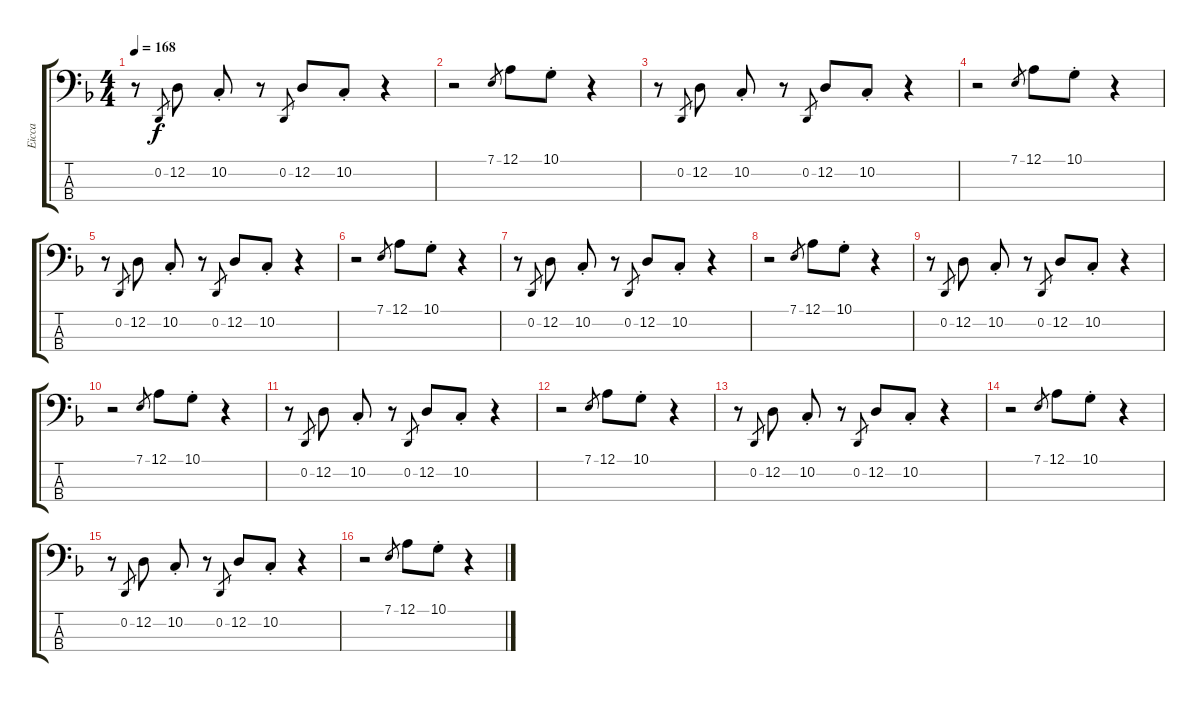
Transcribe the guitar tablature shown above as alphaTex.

\track ("Eicca" "Eicca") {instrument cello}
\staff {score tabs}
\tuning (A2 D2 G1 C1) {hide}
\ts (4 4)
\tempo 168
\clef f4
\ks f
r.8{dy f} 0.2.8{gr} 12.2.8 10.2{st}.8 r.8 0.2.8{gr} 12.2.8 10.2{st}.8 r.4 |
r.2 7.1.8{gr} 12.1.8 10.1{st}.8 r.4 |
r.8 0.2.8{gr} 12.2.8 10.2{st}.8 r.8 0.2.8{gr} 12.2.8 10.2{st}.8 r.4 |
r.2 7.1.8{gr} 12.1.8 10.1{st}.8 r.4 |
r.8 0.2.8{gr} 12.2.8 10.2{st}.8 r.8 0.2.8{gr} 12.2.8 10.2{st}.8 r.4 |
r.2 7.1.8{gr} 12.1.8 10.1{st}.8 r.4 |
r.8 0.2.8{gr} 12.2.8 10.2{st}.8 r.8 0.2.8{gr} 12.2.8 10.2{st}.8 r.4 |
r.2 7.1.8{gr} 12.1.8 10.1{st}.8 r.4 |
r.8 0.2.8{gr} 12.2.8 10.2{st}.8 r.8 0.2.8{gr} 12.2.8 10.2{st}.8 r.4 |
r.2 7.1.8{gr} 12.1.8 10.1{st}.8 r.4 |
r.8 0.2.8{gr} 12.2.8 10.2{st}.8 r.8 0.2.8{gr} 12.2.8 10.2{st}.8 r.4 |
r.2 7.1.8{gr} 12.1.8 10.1{st}.8 r.4 |
r.8 0.2.8{gr} 12.2.8 10.2{st}.8 r.8 0.2.8{gr} 12.2.8 10.2{st}.8 r.4 |
r.2 7.1.8{gr} 12.1.8 10.1{st}.8 r.4 |
r.8 0.2.8{gr} 12.2.8 10.2{st}.8 r.8 0.2.8{gr} 12.2.8 10.2{st}.8 r.4 |
r.2 7.1.8{gr} 12.1.8 10.1{st}.8 r.4
